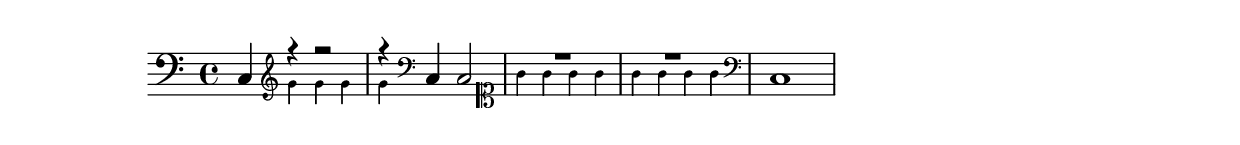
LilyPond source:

\version "2.19.21"

\header {
  texidoc = "Clefs for cue notes: Print a cue clef at the begin of the cue
notes and a canceling clef after the cue notes."
}

vI = \relative c'' { \clef "treble" \repeat unfold 16 g4 }
\addQuote vIQuote { \vI }

Solo = \relative {
  \clef "bass"
  c4 \cueDuringWithClef #"vIQuote" #DOWN #"treble" {
    r4 r2 |
    r4
  } c4 c2 |
  \cueDuringWithClef #"vIQuote" #DOWN "soprano" { R1*2 } |
  c1
}

\score {
  <<
    \new Staff \new Voice \Solo
  >>
}
